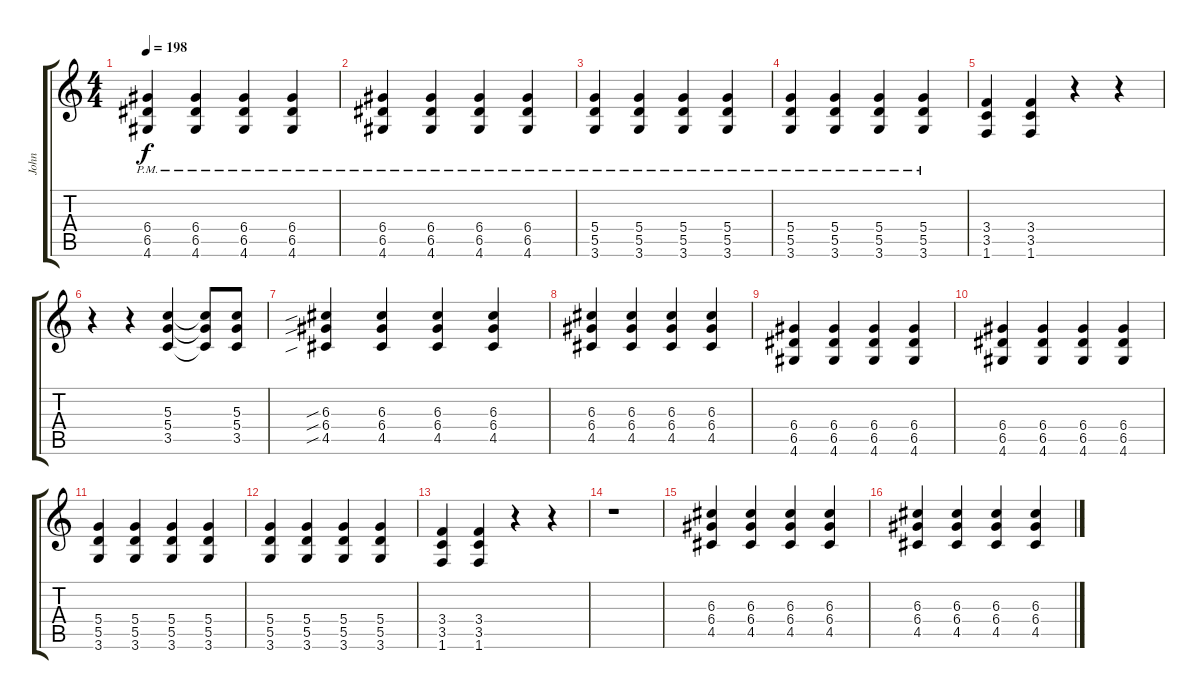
\track ("John" "John") {mute instrument distortionguitar}
\staff {score tabs}
\tuning (E4 B3 G3 D3 A2 E2) {hide}
\ts (4 4)
\tempo 198
\clef g2
\ks c
(6.4{pm} 6.5{pm} 4.6{pm}).4{dy f} (6.4{pm} 6.5{pm} 4.6{pm}).4 (6.4{pm} 6.5{pm} 4.6{pm}).4 (6.4{pm} 6.5{pm} 4.6{pm}).4 |
(6.4{pm} 6.5{pm} 4.6{pm}).4 (6.4{pm} 6.5{pm} 4.6{pm}).4 (6.4{pm} 6.5{pm} 4.6{pm}).4 (6.4{pm} 6.5{pm} 4.6{pm}).4 |
(5.4{pm} 5.5{pm} 3.6{pm}).4 (5.4{pm} 5.5{pm} 3.6{pm}).4 (5.4{pm} 5.5{pm} 3.6{pm}).4 (5.4{pm} 5.5{pm} 3.6{pm}).4 |
(5.4{pm} 5.5{pm} 3.6{pm}).4 (5.4{pm} 5.5{pm} 3.6{pm}).4 (5.4{pm} 5.5{pm} 3.6{pm}).4 (5.4{pm} 5.5{pm} 3.6{pm}).4 |
(3.4 3.5 1.6).4 (3.4 3.5 1.6).4 r.4 r.4 |
r.4 r.4 (5.3 5.4 3.5).4 (5.3{t} 5.4{t} 3.5{t}).8 (5.3 5.4 3.5).8 |
(6.3{sib} 6.4{sib} 4.5{sib}).4 (6.3 6.4 4.5).4 (6.3 6.4 4.5).4 (6.3 6.4 4.5).4 |
(6.3 6.4 4.5).4 (6.3 6.4 4.5).4 (6.3 6.4 4.5).4 (6.3 6.4 4.5).4 |
(6.4 6.5 4.6).4 (6.4 6.5 4.6).4 (6.4 6.5 4.6).4 (6.4 6.5 4.6).4 |
(6.4 6.5 4.6).4 (6.4 6.5 4.6).4 (6.4 6.5 4.6).4 (6.4 6.5 4.6).4 |
(5.4 5.5 3.6).4 (5.4 5.5 3.6).4 (5.4 5.5 3.6).4 (5.4 5.5 3.6).4 |
(5.4 5.5 3.6).4 (5.4 5.5 3.6).4 (5.4 5.5 3.6).4 (5.4 5.5 3.6).4 |
(3.4 3.5 1.6).4 (3.4 3.5 1.6).4 r.4 r.4 |
r.1 |
(6.3 6.4 4.5).4 (6.3 6.4 4.5).4 (6.3 6.4 4.5).4 (6.3 6.4 4.5).4 |
(6.3 6.4 4.5).4 (6.3 6.4 4.5).4 (6.3 6.4 4.5).4 (6.3 6.4 4.5).4
